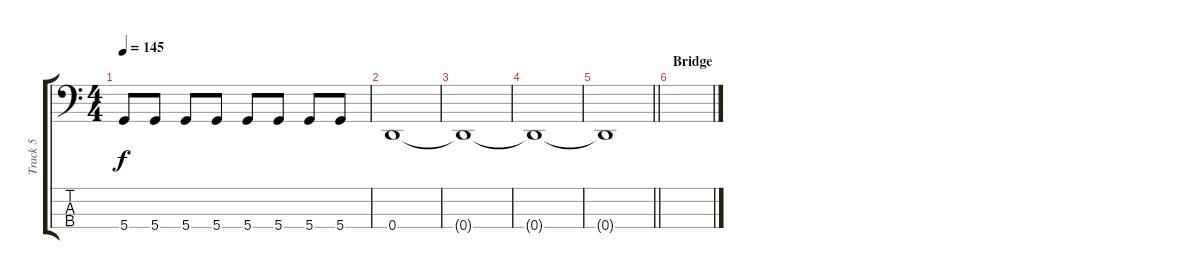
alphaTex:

\track ("Track 5" "Track 5") {instrument electricbasspick}
\staff {score tabs}
\tuning (G2 D2 A1 D1) {hide}
\ts (4 4)
\tempo 145
\clef f4
\ks c
5.4.8{dy f} 5.4.8 5.4.8 5.4.8 5.4.8 5.4.8 5.4.8 5.4.8 |
0.4.1 |
0.4{t}.1 |
0.4{t}.1 |
\barLineRight lightlight
0.4{t}.1 |
\section ("" "Bridge")
